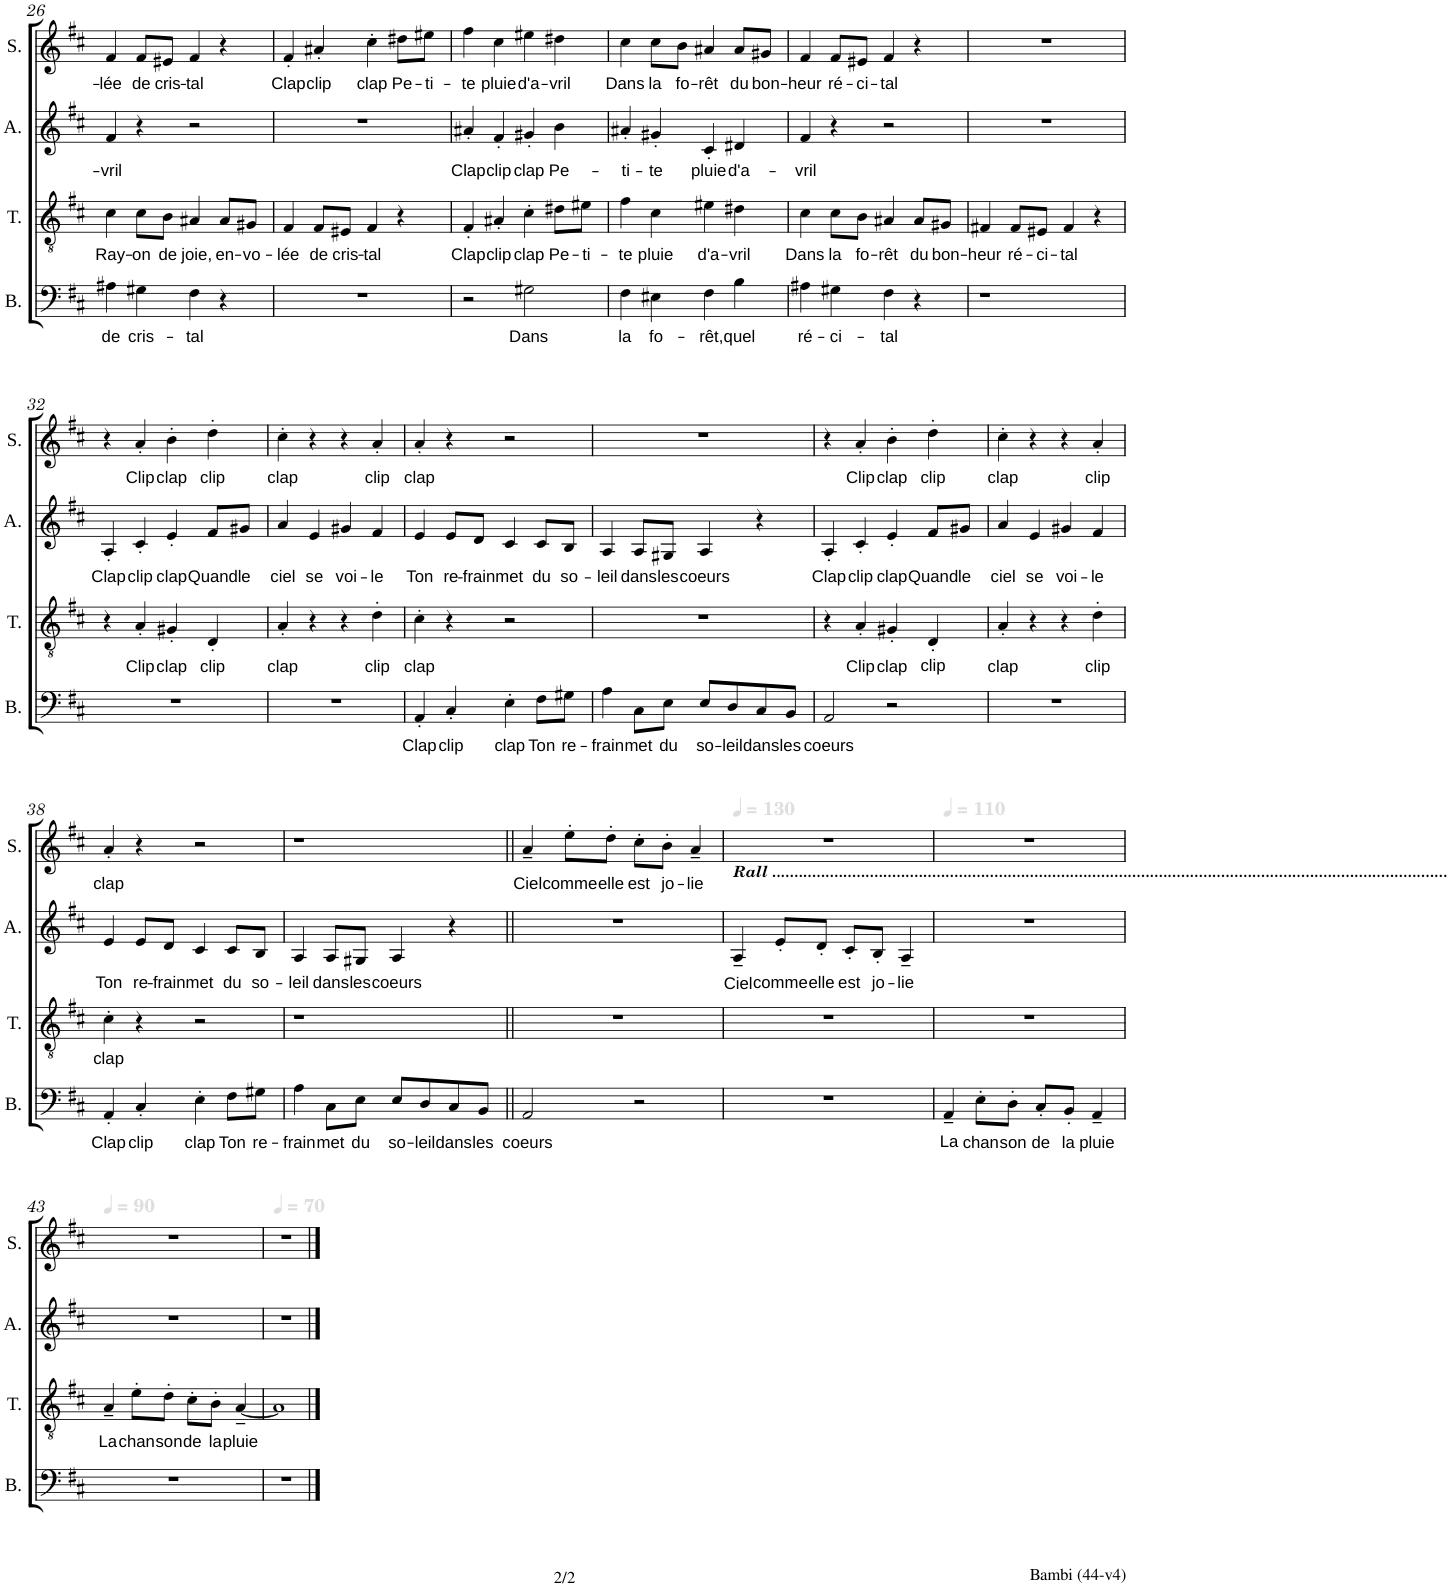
**kern	**text	**kern	**text	**kern	**text	**kern	**text
*part4	*part4	*part3	*part3	*part2	*part2	*part1	*part1
*staff4	*staff4	*staff3	*staff3	*staff2	*staff2	*staff1	*staff1
*I"Basse	*	*I"Tenor	*	*I"Alto	*	*I"Soprano	*
*I'B.	*	*I'T.	*	*I'A.	*	*I'S.	*
!!LO:PB:g=z
*clefF4	*	*clefGv2	*	*clefG2	*	*clefG2	*
*	*	*Trd1c2	*	*	*	*	*
*k[f#c#]	*	*k[f#c#]	*	*k[f#c#]	*	*k[f#c#]	*
*M4/4	*	*M4/4	*	*M4/4	*	*M4/4	*
=26	=26	=26	=26	=26	=26	=26	=26
!	!LO:LY:b	!	!LO:LY:b	!	!LO:LY:b	!	!LO:LY:b
4A#X\	de	4c#\	Ray-	4f#/	-vril	4f#/	-lée
!	!LO:LY:b	!	!LO:LY:b	!	!	!	!LO:LY:b
4G#X\	cris-	8c#\L	-on	4r	.	8f#/L	de
!	!	!	!LO:LY:b	!	!	!	!LO:LY:b
.	.	8B\J	de	.	.	8e#X/J	cris-
!	!LO:LY:b	!	!LO:LY:b	!	!	!	!LO:LY:b
4F#\	-tal	4A#X/	joie,	2r	.	4f#/	-tal
!	!	!	!LO:LY:b	!	!	!	!
4r	.	8A#/L	en-	.	.	4r	.
!	!	!	!LO:LY:b	!	!	!	!
.	.	8G#X/J	-vo-	.	.	.	.
=27	=27	=27	=27	=27	=27	=27	=27
!	!	!	!LO:LY:b	!	!	!	!LO:LY:b
1r	.	4F#/	-lée	1r	.	4f#'/	Clap
!	!	!	!LO:LY:b	!	!	!	!LO:LY:b
.	.	8F#/L	de	.	.	4a#X'/	clip
!	!	!	!LO:LY:b	!	!	!	!
.	.	8E#X/J	cris-	.	.	.	.
!	!	!	!LO:LY:b	!	!	!	!LO:LY:b
.	.	4F#/	-tal	.	.	4cc#'\	clap
!	!	!	!	!	!	!	!LO:LY:b
.	.	4r	.	.	.	8dd#X\L	Pe-
!	!	!	!	!	!	!	!LO:LY:b
.	.	.	.	.	.	8ee#X\J	-ti-
=28	=28	=28	=28	=28	=28	=28	=28
!	!	!	!LO:LY:b	!	!LO:LY:b	!	!LO:LY:b
2r	.	4F#'/	Clap	4a#X'/	Clap	4ff#\	-te
!	!	!	!LO:LY:b	!	!LO:LY:b	!	!LO:LY:b
.	.	4A#X'/	clip	4f#'/	clip	4cc#\	pluie
!	!LO:LY:b	!	!LO:LY:b	!	!LO:LY:b	!	!LO:LY:b
2G#X\	Dans	4c#'\	clap	4g#X'/	clap	4ee#X\	d'a-
!	!	!	!LO:LY:b	!	!LO:LY:b	!	!LO:LY:b
.	.	8d#X\L	Pe-	4b\	Pe-	4dd#X\	-vril
!	!	!	!LO:LY:b	!	!	!	!
.	.	8e#X\J	-ti-	.	.	.	.
=29	=29	=29	=29	=29	=29	=29	=29
!	!LO:LY:b	!	!LO:LY:b	!	!LO:LY:b	!	!LO:LY:b
4F#\	la	4f#\	-te	4a#X'/	-ti-	4cc#\	Dans
!	!LO:LY:b	!	!LO:LY:b	!	!LO:LY:b	!	!LO:LY:b
4E#X\	fo-	4c#\	pluie	4g#X'/	-te	8cc#\L	la
!	!	!	!	!	!	!	!LO:LY:b
.	.	.	.	.	.	8b\J	fo-
!	!LO:LY:b	!	!LO:LY:b	!	!LO:LY:b	!	!LO:LY:b
4F#\	-rêt,	4e#X\	d'a-	4c#'/	pluie	4a#X/	-rêt
!	!LO:LY:b	!	!LO:LY:b	!	!LO:LY:b	!	!LO:LY:b
4B\	quel	4d#X\	-vril	4d#X/	d'a-	8a#/L	du
!	!	!	!	!	!	!	!LO:LY:b
.	.	.	.	.	.	8g#X/J	bon-
=30	=30	=30	=30	=30	=30	=30	=30
!	!LO:LY:b	!	!LO:LY:b	!	!LO:LY:b	!	!LO:LY:b
4A#X\	ré-	4c#\	Dans	4f#/	-vril	4f#/	-heur
!	!LO:LY:b	!	!LO:LY:b	!	!	!	!LO:LY:b
4G#X\	-ci-	8c#\L	la	4r	.	8f#/L	ré-
!	!	!	!LO:LY:b	!	!	!	!LO:LY:b
.	.	8B\J	fo-	.	.	8e#X/J	-ci-
!	!LO:LY:b	!	!LO:LY:b	!	!	!	!LO:LY:b
4F#\	-tal	4A#X/	-rêt	2r	.	4f#/	-tal
!	!	!	!LO:LY:b	!	!	!	!
4r	.	8A#/L	du	.	.	4r	.
!	!	!	!LO:LY:b	!	!	!	!
.	.	8G#X/J	bon-	.	.	.	.
=31	=31	=31	=31	=31	=31	=31	=31
!	!	!	!LO:LY:b	!	!	!	!
1r	.	4F#X/	-heur	1r	.	1r	.
!	!	!	!LO:LY:b	!	!	!	!
.	.	8F#/L	ré-	.	.	.	.
!	!	!	!LO:LY:b	!	!	!	!
.	.	8E#X/J	-ci-	.	.	.	.
!	!	!	!LO:LY:b	!	!	!	!
.	.	4F#/	-tal	.	.	.	.
.	.	4r	.	.	.	.	.
!!LO:LB:g=z
=32	=32	=32	=32	=32	=32	=32	=32
!	!	!	!	!	!LO:LY:b	!	!
1r	.	4r	.	4A'/	Clap	4r	.
!	!	!	!LO:LY:b	!	!LO:LY:b	!	!LO:LY:b
.	.	4A'/	Clip	4c#'/	clip	4a'/	Clip
!	!	!	!LO:LY:b	!	!LO:LY:b	!	!LO:LY:b
.	.	4G#X'/	clap	4e'/	clap	4b'\	clap
!	!	!	!LO:LY:b	!	!LO:LY:b	!	!LO:LY:b
.	.	4D'/	clip	8f#/L	Quand	4dd'\	clip
!	!	!	!	!	!LO:LY:b	!	!
.	.	.	.	8g#X/J	le	.	.
=33	=33	=33	=33	=33	=33	=33	=33
!	!	!	!LO:LY:b	!	!LO:LY:b	!	!LO:LY:b
1r	.	4A'/	clap	4a/	ciel	4cc#'\	clap
!	!	!	!	!	!LO:LY:b	!	!
.	.	4r	.	4e/	se	4r	.
!	!	!	!	!	!LO:LY:b	!	!
.	.	4r	.	4g#X/	voi-	4r	.
!	!	!	!LO:LY:b	!	!LO:LY:b	!	!LO:LY:b
.	.	4d'\	clip	4f#/	-le	4a'/	clip
=34	=34	=34	=34	=34	=34	=34	=34
!	!LO:LY:b	!	!LO:LY:b	!	!LO:LY:b	!	!LO:LY:b
4AA'/	Clap	4c#'\	clap	4e/	Ton	4a'/	clap
!	!LO:LY:b	!	!	!	!LO:LY:b	!	!
4C#'/	clip	4r	.	8e/L	re-	4r	.
!	!	!	!	!	!LO:LY:b	!	!
.	.	.	.	8d/J	-frain	.	.
!	!LO:LY:b	!	!	!	!LO:LY:b	!	!
4E'\	clap	2r	.	4c#/	met	2r	.
!	!LO:LY:b	!	!	!	!LO:LY:b	!	!
8F#\L	Ton	.	.	8c#/L	du	.	.
!	!LO:LY:b	!	!	!	!LO:LY:b	!	!
8G#X\J	re-	.	.	8B/J	so-	.	.
=35	=35	=35	=35	=35	=35	=35	=35
!	!LO:LY:b	!	!	!	!LO:LY:b	!	!
4A\	-frain	1r	.	4A/	-leil	1r	.
!	!LO:LY:b	!	!	!	!LO:LY:b	!	!
8C#\L	met	.	.	8A/L	dans	.	.
!	!LO:LY:b	!	!	!	!LO:LY:b	!	!
8E\J	du	.	.	8G#X/J	les	.	.
!	!LO:LY:b	!	!	!	!LO:LY:b	!	!
8E/L	so-	.	.	4A/	coeurs	.	.
!	!LO:LY:b	!	!	!	!	!	!
8D/	-leil	.	.	.	.	.	.
!	!LO:LY:b	!	!	!	!	!	!
8C#/	dans	.	.	4r	.	.	.
!	!LO:LY:b	!	!	!	!	!	!
8BB/J	les	.	.	.	.	.	.
=36	=36	=36	=36	=36	=36	=36	=36
!	!LO:LY:b	!	!	!	!LO:LY:b	!	!
2AA/	coeurs	4r	.	4A'/	Clap	4r	.
!	!	!	!LO:LY:b	!	!LO:LY:b	!	!LO:LY:b
.	.	4A'/	Clip	4c#'/	clip	4a'/	Clip
!	!	!	!LO:LY:b	!	!LO:LY:b	!	!LO:LY:b
2r	.	4G#X'/	clap	4e'/	clap	4b'\	clap
!	!	!	!LO:LY:b	!	!LO:LY:b	!	!LO:LY:b
.	.	4D'/	clip	8f#/L	Quand	4dd'\	clip
!	!	!	!	!	!LO:LY:b	!	!
.	.	.	.	8g#X/J	le	.	.
=37	=37	=37	=37	=37	=37	=37	=37
!	!	!	!LO:LY:b	!	!LO:LY:b	!	!LO:LY:b
1r	.	4A'/	clap	4a/	ciel	4cc#'\	clap
!	!	!	!	!	!LO:LY:b	!	!
.	.	4r	.	4e/	se	4r	.
!	!	!	!	!	!LO:LY:b	!	!
.	.	4r	.	4g#X/	voi-	4r	.
!	!	!	!LO:LY:b	!	!LO:LY:b	!	!LO:LY:b
.	.	4d'\	clip	4f#/	-le	4a'/	clip
!!LO:LB:g=z
=38	=38	=38	=38	=38	=38	=38	=38
!	!LO:LY:b	!	!LO:LY:b	!	!LO:LY:b	!	!LO:LY:b
4AA'/	Clap	4c#'\	clap	4e/	Ton	4a'/	clap
!	!LO:LY:b	!	!	!	!LO:LY:b	!	!
4C#'/	clip	4r	.	8e/L	re-	4r	.
!	!	!	!	!	!LO:LY:b	!	!
.	.	.	.	8d/J	-frain	.	.
!	!LO:LY:b	!	!	!	!LO:LY:b	!	!
4E'\	clap	2r	.	4c#/	met	2r	.
!	!LO:LY:b	!	!	!	!LO:LY:b	!	!
8F#\L	Ton	.	.	8c#/L	du	.	.
!	!LO:LY:b	!	!	!	!LO:LY:b	!	!
8G#X\J	re-	.	.	8B/J	so-	.	.
=39	=39	=39	=39	=39	=39	=39	=39
!	!LO:LY:b	!	!	!	!LO:LY:b	!	!
4A\	-frain	1r	.	4A/	-leil	1r	.
!	!LO:LY:b	!	!	!	!LO:LY:b	!	!
8C#\L	met	.	.	8A/L	dans	.	.
!	!LO:LY:b	!	!	!	!LO:LY:b	!	!
8E\J	du	.	.	8G#X/J	les	.	.
!	!LO:LY:b	!	!	!	!LO:LY:b	!	!
8E/L	so-	.	.	4A/	coeurs	.	.
!	!LO:LY:b	!	!	!	!	!	!
8D/	-leil	.	.	.	.	.	.
!	!LO:LY:b	!	!	!	!	!	!
8C#/	dans	.	.	4r	.	.	.
!	!LO:LY:b	!	!	!	!	!	!
8BB/J	les	.	.	.	.	.	.
=40||	=40||	=40||	=40||	=40||	=40||	=40||	=40||
!	!LO:LY:b	!	!	!	!	!	!LO:LY:b
2AA/	coeurs	1r	.	1r	.	4a~/	Ciel
!	!	!	!	!	!	!	!LO:LY:b
.	.	.	.	.	.	8ee'\L	comme
!	!	!	!	!	!	!	!LO:LY:b
.	.	.	.	.	.	8dd'\J	elle
!	!	!	!	!	!	!	!LO:LY:b
2r	.	.	.	.	.	8cc#'\L	est
!	!	!	!	!	!	!	!LO:LY:b
.	.	.	.	.	.	8b'\J	jo-
!	!	!	!	!	!	!LO:TX:b:Bi:t=Rall ........................................................................................................................................................	!
!	!	!	!	!	!	!	!LO:LY:b
.	.	.	.	.	.	4a~/	-lie
=41	=41	=41	=41	=41	=41	=41	=41
*	*	*	*	*	*	*MM130	*
!	!	!	!	!	!LO:LY:b	!	!
1r	.	1r	.	4A~/	Ciel	1r	.
!	!	!	!	!	!LO:LY:b	!	!
.	.	.	.	8e'/L	comme	.	.
!	!	!	!	!	!LO:LY:b	!	!
.	.	.	.	8d'/J	elle	.	.
!	!	!	!	!	!LO:LY:b	!	!
.	.	.	.	8c#'/L	est	.	.
!	!	!	!	!	!LO:LY:b	!	!
.	.	.	.	8B'/J	jo-	.	.
!	!	!	!	!	!LO:LY:b	!	!
.	.	.	.	4A~/	-lie	.	.
=42	=42	=42	=42	=42	=42	=42	=42
*	*	*	*	*	*	*MM110	*
!	!LO:LY:b	!	!	!	!	!	!
4AA~/	La	1r	.	1r	.	1r	.
!	!LO:LY:b	!	!	!	!	!	!
8E'\L	chan-	.	.	.	.	.	.
!	!LO:LY:b	!	!	!	!	!	!
8D'\J	-son	.	.	.	.	.	.
!	!LO:LY:b	!	!	!	!	!	!
8C#'/L	de	.	.	.	.	.	.
!	!LO:LY:b	!	!	!	!	!	!
8BB'/J	la	.	.	.	.	.	.
!	!LO:LY:b	!	!	!	!	!	!
4AA~/	pluie	.	.	.	.	.	.
!!LO:LB:g=z
=43	=43	=43	=43	=43	=43	=43	=43
*	*	*	*	*	*	*MM90	*
!	!	!	!LO:LY:b	!	!	!	!
1r	.	4A~/	La	1r	.	1r	.
!	!	!	!LO:LY:b	!	!	!	!
.	.	8e'\L	chan-	.	.	.	.
!	!	!	!LO:LY:b	!	!	!	!
.	.	8d'\J	-son	.	.	.	.
!	!	!	!LO:LY:b	!	!	!	!
.	.	8c#'\L	de	.	.	.	.
!	!	!	!LO:LY:b	!	!	!	!
.	.	8B'\J	la	.	.	.	.
!	!	!	!LO:LY:b	!	!	!	!
.	.	[4A~/	pluie	.	.	.	.
=44	=44	=44	=44	=44	=44	=44	=44
*	*	*	*	*	*	*MM70	*
1r	.	1A]	.	1r	.	1r	.
==	==	==	==	==	==	==	==
*-	*-	*-	*-	*-	*-	*-	*-
